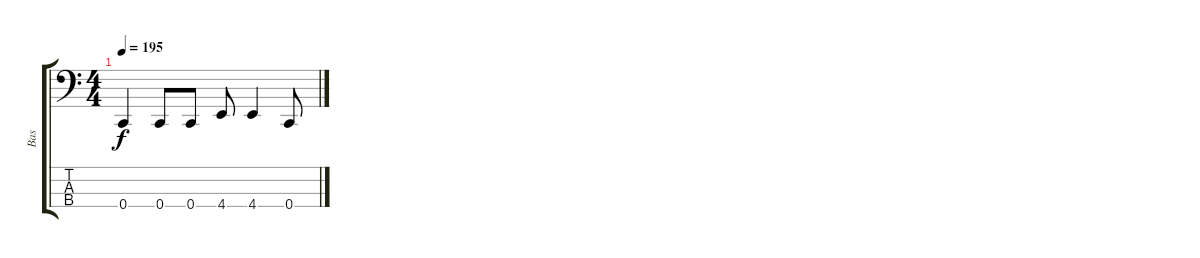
\track ("Bas" "Bas") {instrument electricbasspick}
\staff {score tabs}
\tuning (F2 C2 G1 C1) {hide}
\ts (4 4)
\tempo 195
\clef f4
\ks c
0.4{t}.4{dy f} 0.4.8 0.4.8 4.4.8 4.4.4 0.4.8
